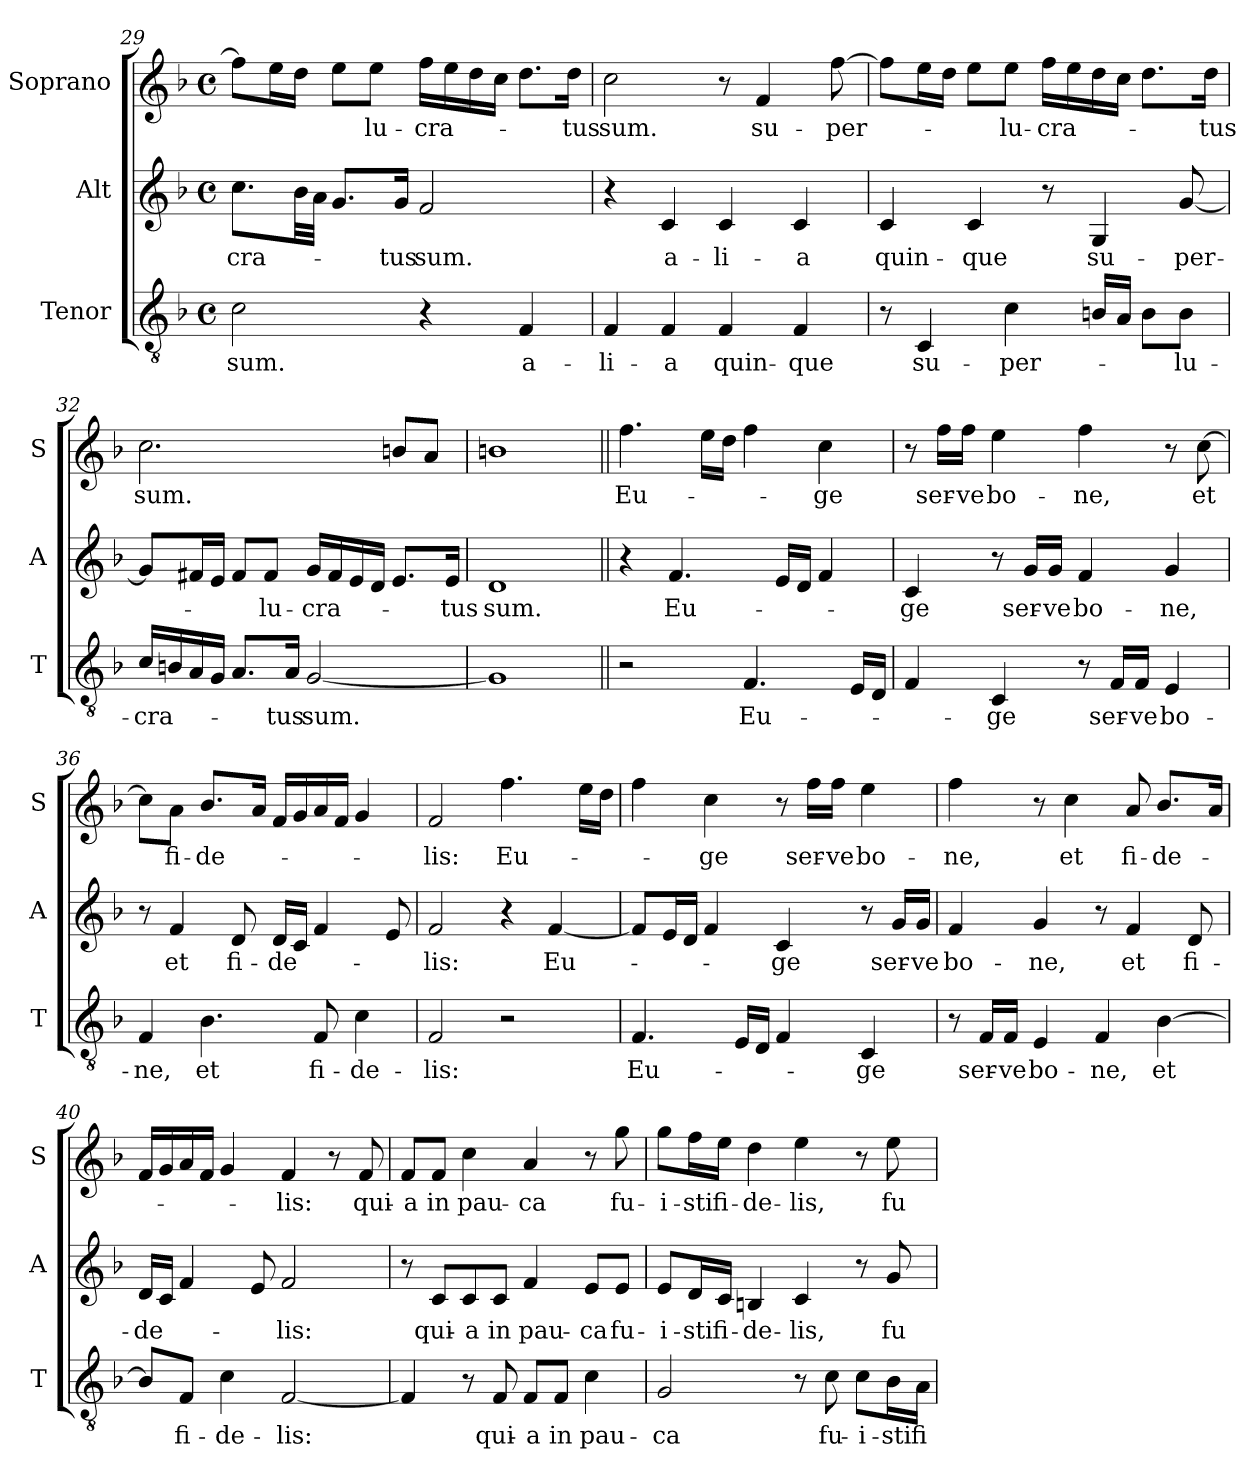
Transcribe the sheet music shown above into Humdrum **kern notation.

**kern	**text	**kern	**text	**kern	**text
*part3	*part3	*part2	*part2	*part1	*part1
*staff3	*staff3	*staff2	*staff2	*staff1	*staff1
*I"Tenor	*	*I"Alt	*	*I"Soprano	*
*I'T	*	*I'A	*	*I'S	*
*clefGv2	*	*clefG2	*	*clefG2	*
*k[b-]	*	*k[b-]	*	*k[b-]	*
*F:	*	*F:	*	*F:	*
*M4/4	*	*M4/4	*	*M4/4	*
*met(c)	*	*met(c)	*	*met(c)	*
=29	=29	=29	=29	=29	=29
!	!LO:LY:b	!	!LO:LY:b	!	!
2c\	sum.	8.cc\L	-cra-	8ff\L]	.
.	.	.	.	16ee\L	.
.	.	32b-\LL	.	16dd\JJ	.
.	.	32a\JJJ	.	.	.
.	.	8.g/L	.	8ee\L	.
!	!	!	!	!	!LO:LY:b
.	.	.	.	8ee\J	-lu-
!	!	!	!LO:LY:b	!	!
.	.	16g/Jk	-tus	.	.
!	!	!	!LO:LY:b	!	!LO:LY:b
4r	.	2f/	sum.	16ff\LL	-cra-
.	.	.	.	16ee\	.
.	.	.	.	16dd\	.
.	.	.	.	16cc\JJ	.
!	!LO:LY:b	!	!	!	!
4F/	a-	.	.	8.dd\L	.
!	!	!	!	!	!LO:LY:b
.	.	.	.	16dd\Jk	-tus
=30	=30	=30	=30	=30	=30
!	!LO:LY:b	!	!	!	!LO:LY:b
4F/	-li-	4r	.	2cc\	sum.
!	!LO:LY:b	!	!LO:LY:b	!	!
4F/	-a	4c/	a-	.	.
!	!LO:LY:b	!	!LO:LY:b	!	!
4F/	quin-	4c/	-li-	8r	.
!	!	!	!	!	!LO:LY:b
.	.	.	.	4f/	su-
!	!LO:LY:b	!	!LO:LY:b	!	!
4F/	-que	4c/	-a	.	.
!	!	!	!	!	!LO:LY:b
.	.	.	.	[8ff\	-per-
!!LO:LB:g=z
=31	=31	=31	=31	=31	=31
!	!	!	!LO:LY:b	!	!
8r	.	4c/	quin-	8ff\L]	.
!	!LO:LY:b	!	!	!	!
4C/	su-	.	.	16ee\L	.
.	.	.	.	16dd\JJ	.
!	!	!	!LO:LY:b	!	!
.	.	4c/	-que	8ee\L	.
!	!LO:LY:b	!	!	!	!LO:LY:b
4c\	-per-	.	.	8ee\J	-lu-
!	!	!	!	!	!LO:LY:b
.	.	8r	.	16ff\LL	-cra-
.	.	.	.	16ee\	.
!	!	!	!LO:LY:b	!	!
16Bn/LL	.	4G/	su-	16dd\	.
16A/JJ	.	.	.	16cc\JJ	.
8B\L	.	.	.	8.dd\L	.
!	!LO:LY:b	!	!LO:LY:b	!	!
8B\J	-lu-	[8g/	-per-	.	.
!	!	!	!	!	!LO:LY:b
.	.	.	.	16dd\Jk	-tus
=32	=32	=32	=32	=32	=32
!	!LO:LY:b	!	!	!	!LO:LY:b
16c/LL	-cra-	8g/L]	.	2.cc\	sum.
16Bn/	.	.	.	.	.
16A/	.	16f#X/L	.	.	.
16G/JJ	.	16e/JJ	.	.	.
8.A/L	.	8f#/L	.	.	.
!	!	!	!LO:LY:b	!	!
.	.	8f#/J	-lu-	.	.
!	!LO:LY:b	!	!	!	!
16A/Jk	-tus	.	.	.	.
!	!LO:LY:b	!	!LO:LY:b	!	!
[2G/	sum.	16g/LL	-cra-	.	.
.	.	16f#/	.	.	.
.	.	16e/	.	.	.
.	.	16d/JJ	.	.	.
.	.	8.e/L	.	8bn/L	.
.	.	.	.	8a/J	.
!	!	!	!LO:LY:b	!	!
.	.	16e/Jk	-tus	.	.
=33	=33	=33	=33	=33	=33
!	!	!	!LO:LY:b	!	!
1G]	.	1d	sum.	1bn	.
=34||	=34||	=34||	=34||	=34||	=34||
!	!	!	!	!	!LO:LY:b
2r	.	4r	.	4.ff\	Eu-
!	!	!	!LO:LY:b	!	!
.	.	4.f/	Eu-	.	.
.	.	.	.	16ee\LL	.
.	.	.	.	16dd\JJ	.
!	!LO:LY:b	!	!	!	!
4.F/	Eu-	.	.	4ff\	.
.	.	16e/LL	.	.	.
.	.	16d/JJ	.	.	.
!	!	!	!	!	!LO:LY:b
.	.	4f/	.	4cc\	-ge
16E/LL	.	.	.	.	.
16D/JJ	.	.	.	.	.
!!LO:LB:g=z
=35	=35	=35	=35	=35	=35
!	!	!	!LO:LY:b	!	!
4F/	.	4c/	-ge	8r	.
!	!	!	!	!	!LO:LY:b
.	.	.	.	16ff\LL	ser-
!	!	!	!	!	!LO:LY:b
.	.	.	.	16ff\JJ	-ve
!	!LO:LY:b	!	!	!	!LO:LY:b
4C/	-ge	8r	.	4ee\	bo-
!	!	!	!LO:LY:b	!	!
.	.	16g/LL	ser-	.	.
!	!	!	!LO:LY:b	!	!
.	.	16g/JJ	-ve	.	.
!	!	!	!LO:LY:b	!	!LO:LY:b
8r	.	4f/	bo-	4ff\	-ne,
!	!LO:LY:b	!	!	!	!
16F/LL	ser-	.	.	.	.
!	!LO:LY:b	!	!	!	!
16F/JJ	-ve	.	.	.	.
!	!LO:LY:b	!	!LO:LY:b	!	!
4E/	bo-	4g/	-ne,	8r	.
!	!	!	!	!	!LO:LY:b
.	.	.	.	[8cc\	et
=36	=36	=36	=36	=36	=36
!	!LO:LY:b	!	!	!	!
4F/	-ne,	8r	.	8cc\L]	.
!	!	!	!LO:LY:b	!	!LO:LY:b
.	.	4f/	et	8a\J	fi-
!	!LO:LY:b	!	!	!	!LO:LY:b
4.B-\	et	.	.	8.b-/L	-de-
!	!	!	!LO:LY:b	!	!
.	.	8d/	fi-	.	.
.	.	.	.	16a/Jk	.
!	!	!	!LO:LY:b	!	!
.	.	16d/LL	-de-	16f/LL	.
.	.	16c/JJ	.	16g/	.
!	!LO:LY:b	!	!	!	!
8F/	fi-	4f/	.	16a/	.
.	.	.	.	16f/JJ	.
!	!LO:LY:b	!	!	!	!
4c\	-de-	.	.	4g/	.
.	.	8e/	.	.	.
=37	=37	=37	=37	=37	=37
!	!LO:LY:b	!	!LO:LY:b	!	!LO:LY:b
2F/	-lis:	2f/	-lis:	2f/	-lis:
!	!	!	!	!	!LO:LY:b
2r	.	4r	.	4.ff\	Eu-
!	!	!	!LO:LY:b	!	!
.	.	[4f/	Eu-	.	.
.	.	.	.	16ee\LL	.
.	.	.	.	16dd\JJ	.
=38	=38	=38	=38	=38	=38
!	!LO:LY:b	!	!	!	!
4.F/	Eu-	8f/L]	.	4ff\	.
.	.	16e/L	.	.	.
.	.	16d/JJ	.	.	.
!	!	!	!	!	!LO:LY:b
.	.	4f/	.	4cc\	-ge
16E/LL	.	.	.	.	.
16D/JJ	.	.	.	.	.
!	!	!	!LO:LY:b	!	!
4F/	.	4c/	-ge	8r	.
!	!	!	!	!	!LO:LY:b
.	.	.	.	16ff\LL	ser-
!	!	!	!	!	!LO:LY:b
.	.	.	.	16ff\JJ	-ve
!	!LO:LY:b	!	!	!	!LO:LY:b
4C/	-ge	8r	.	4ee\	bo-
!	!	!	!LO:LY:b	!	!
.	.	16g/LL	ser-	.	.
!	!	!	!LO:LY:b	!	!
.	.	16g/JJ	-ve	.	.
!!LO:PB:g=z
=39	=39	=39	=39	=39	=39
!	!	!	!LO:LY:b	!	!LO:LY:b
8r	.	4f/	bo-	4ff\	-ne,
!	!LO:LY:b	!	!	!	!
16F/LL	ser-	.	.	.	.
!	!LO:LY:b	!	!	!	!
16F/JJ	-ve	.	.	.	.
!	!LO:LY:b	!	!LO:LY:b	!	!
4E/	bo-	4g/	-ne,	8r	.
!	!	!	!	!	!LO:LY:b
.	.	.	.	4cc\	et
!	!LO:LY:b	!	!	!	!
4F/	-ne,	8r	.	.	.
!	!	!	!LO:LY:b	!	!LO:LY:b
.	.	4f/	et	8a/	fi-
!	!LO:LY:b	!	!	!	!LO:LY:b
[4B-\	et	.	.	8.b-/L	-de-
!	!	!	!LO:LY:b	!	!
.	.	8d/	fi-	.	.
.	.	.	.	16a/Jk	.
=40	=40	=40	=40	=40	=40
!	!	!	!LO:LY:b	!	!
8B-/L]	.	16d/LL	-de-	16f/LL	.
.	.	16c/JJ	.	16g/	.
!	!LO:LY:b	!	!	!	!
8F/J	fi-	4f/	.	16a/	.
.	.	.	.	16f/JJ	.
!	!LO:LY:b	!	!	!	!
4c\	-de-	.	.	4g/	.
.	.	8e/	.	.	.
!	!LO:LY:b	!	!LO:LY:b	!	!LO:LY:b
[2F/	-lis:	2f/	-lis:	4f/	-lis:
.	.	.	.	8r	.
!	!	!	!	!	!LO:LY:b
.	.	.	.	8f/	qui-
=41	=41	=41	=41	=41	=41
!	!	!	!	!	!LO:LY:b
4F/]	.	8r	.	8f/L	-a
!	!	!	!LO:LY:b	!	!LO:LY:b
.	.	8c/L	qui-	8f/J	in
!	!	!	!LO:LY:b	!	!LO:LY:b
8r	.	8c/	-a	4cc\	pau-
!	!LO:LY:b	!	!LO:LY:b	!	!
8F/	qui-	8c/J	in	.	.
!	!LO:LY:b	!	!LO:LY:b	!	!LO:LY:b
8F/L	-a	4f/	pau-	4a/	-ca
!	!LO:LY:b	!	!	!	!
8F/J	in	.	.	.	.
!	!LO:LY:b	!	!LO:LY:b	!	!
4c\	pau-	8e/L	-ca	8r	.
!	!	!	!LO:LY:b	!	!LO:LY:b
.	.	8e/J	fu-	8gg\	fu-
=42	=42	=42	=42	=42	=42
!	!LO:LY:b	!	!LO:LY:b	!	!LO:LY:b
2G/	-ca	8e/L	-i-	8gg\L	-i-
!	!	!	!LO:LY:b	!	!LO:LY:b
.	.	16d/L	-sti	16ff\L	-sti
!	!	!	!LO:LY:b	!	!LO:LY:b
.	.	16c/JJ	fi-	16ee\JJ	fi-
!	!	!	!LO:LY:b	!	!LO:LY:b
.	.	4Bn/	-de-	4dd\	-de-
!	!	!	!LO:LY:b	!	!LO:LY:b
8r	.	4c/	-lis,	4ee\	-lis,
!	!LO:LY:b	!	!	!	!
8c\	fu-	.	.	.	.
!	!LO:LY:b	!	!	!	!
8c\L	-i-	8r	.	8r	.
!	!LO:LY:b	!	!LO:LY:b	!	!LO:LY:b
16B-\L	-sti	8g/	fu-	8ee\	fu-
!	!LO:LY:b	!	!	!	!
16A\JJ	fi-	.	.	.	.
=	=	=	=	=	=
*-	*-	*-	*-	*-	*-
